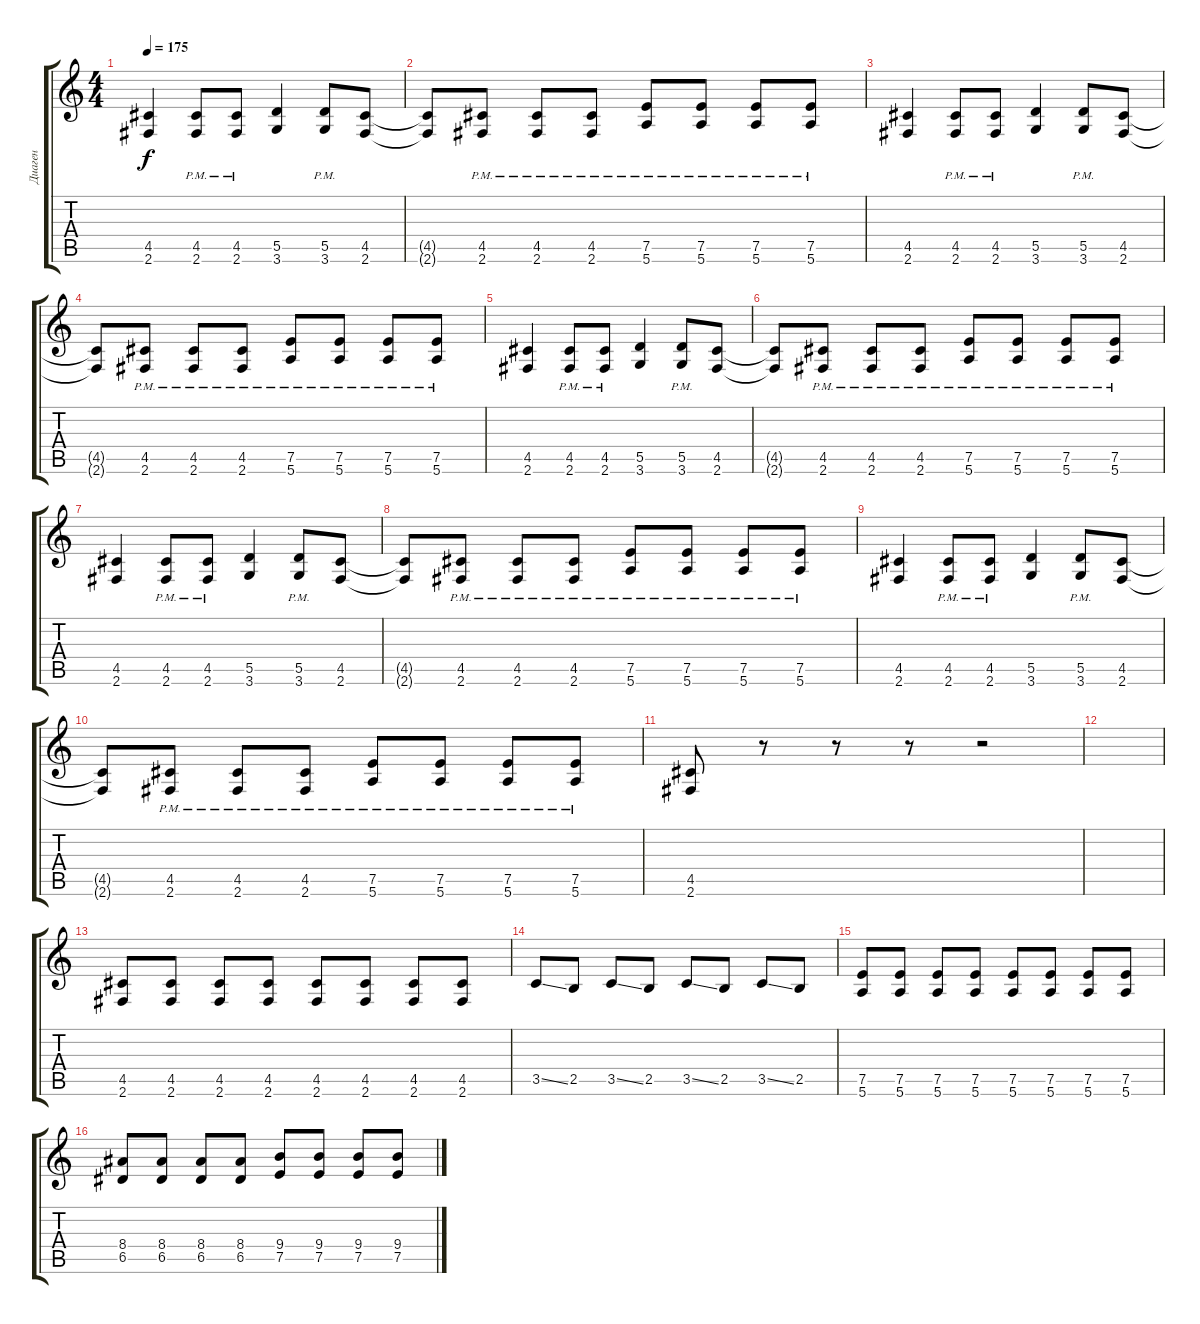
\track ("Диаген" "Диаген") {instrument distortionguitar}
\staff {score tabs}
\tuning (E4 B3 G3 D3 A2 E2) {hide}
\ts (4 4)
\tempo 175
\clef g2
\ks c
(4.5 2.6).4{dy f} (4.5{pm} 2.6{pm}).8 (4.5{pm} 2.6{pm}).8 (5.5 3.6).4 (5.5{pm} 3.6{pm}).8 (4.5 2.6).8 |
(4.5{t} 2.6{t}).8 (4.5{pm} 2.6{pm}).8 (4.5{pm} 2.6{pm}).8 (4.5{pm} 2.6{pm}).8 (7.5{pm} 5.6{pm}).8 (7.5{pm} 5.6{pm}).8 (7.5{pm} 5.6{pm}).8 (7.5{pm} 5.6{pm}).8 |
(4.5 2.6).4 (4.5{pm} 2.6{pm}).8 (4.5{pm} 2.6{pm}).8 (5.5 3.6).4 (5.5{pm} 3.6{pm}).8 (4.5 2.6).8 |
(4.5{t} 2.6{t}).8 (4.5{pm} 2.6{pm}).8 (4.5{pm} 2.6{pm}).8 (4.5{pm} 2.6{pm}).8 (7.5{pm} 5.6{pm}).8 (7.5{pm} 5.6{pm}).8 (7.5{pm} 5.6{pm}).8 (7.5{pm} 5.6{pm}).8 |
(4.5 2.6).4 (4.5{pm} 2.6{pm}).8 (4.5{pm} 2.6{pm}).8 (5.5 3.6).4 (5.5{pm} 3.6{pm}).8 (4.5 2.6).8 |
(4.5{t} 2.6{t}).8 (4.5{pm} 2.6{pm}).8 (4.5{pm} 2.6{pm}).8 (4.5{pm} 2.6{pm}).8 (7.5{pm} 5.6{pm}).8 (7.5{pm} 5.6{pm}).8 (7.5{pm} 5.6{pm}).8 (7.5{pm} 5.6{pm}).8 |
(4.5 2.6).4 (4.5{pm} 2.6{pm}).8 (4.5{pm} 2.6{pm}).8 (5.5 3.6).4 (5.5{pm} 3.6{pm}).8 (4.5 2.6).8 |
(4.5{t} 2.6{t}).8 (4.5{pm} 2.6{pm}).8 (4.5{pm} 2.6{pm}).8 (4.5{pm} 2.6{pm}).8 (7.5{pm} 5.6{pm}).8 (7.5{pm} 5.6{pm}).8 (7.5{pm} 5.6{pm}).8 (7.5{pm} 5.6{pm}).8 |
(4.5 2.6).4 (4.5{pm} 2.6{pm}).8 (4.5{pm} 2.6{pm}).8 (5.5 3.6).4 (5.5{pm} 3.6{pm}).8 (4.5 2.6).8 |
(4.5{t} 2.6{t}).8 (4.5{pm} 2.6{pm}).8 (4.5{pm} 2.6{pm}).8 (4.5{pm} 2.6{pm}).8 (7.5{pm} 5.6{pm}).8 (7.5{pm} 5.6{pm}).8 (7.5{pm} 5.6{pm}).8 (7.5{pm} 5.6{pm}).8 |
(4.5 2.6).8 r.8 r.8 r.8 r.2 |
|
(4.5 2.6).8 (4.5 2.6).8 (4.5 2.6).8 (4.5 2.6).8 (4.5 2.6).8 (4.5 2.6).8 (4.5 2.6).8 (4.5 2.6).8 |
3.5{ss}.8 2.5.8 3.5{ss}.8 2.5.8 3.5{ss}.8 2.5.8 3.5{ss}.8 2.5.8 |
(7.5 5.6).8 (7.5 5.6).8 (7.5 5.6).8 (7.5 5.6).8 (7.5 5.6).8 (7.5 5.6).8 (7.5 5.6).8 (7.5 5.6).8 |
(8.4 6.5).8 (8.4 6.5).8 (8.4 6.5).8 (8.4 6.5).8 (9.4 7.5).8 (9.4 7.5).8 (9.4 7.5).8 (9.4 7.5).8
